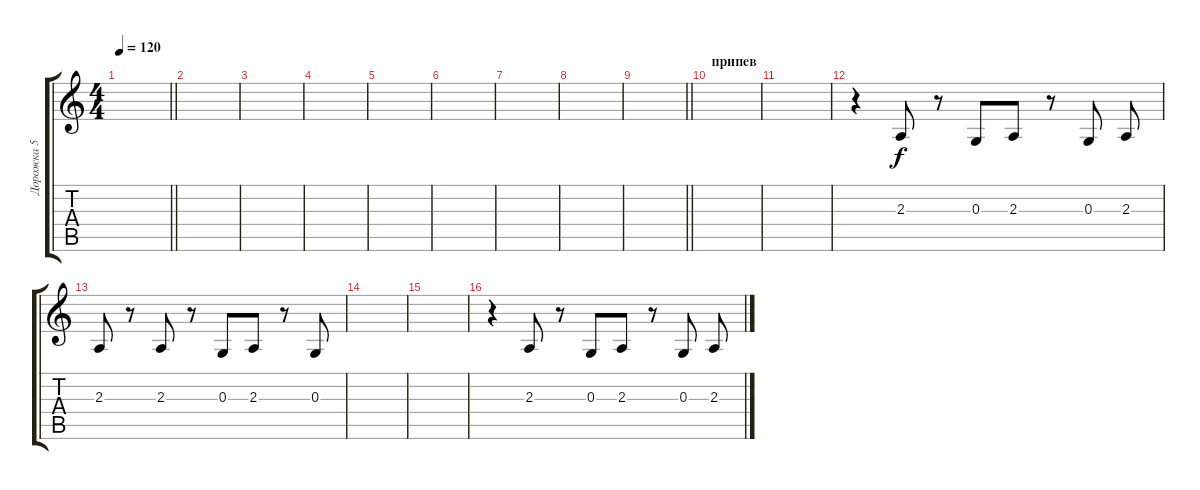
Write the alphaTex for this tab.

\track ("Дорожка 5" "Дорожка 5") {mute instrument tuba}
\staff {score tabs}
\tuning (E4 B3 G3 D3 A2 E2) {hide}
\ts (4 4)
\tempo 120
\clef g2
\barLineRight lightlight
\ks c
|
|
|
|
|
|
|
|
\barLineRight lightlight
|
\section ("" "припев")
|
|
r.4 2.3.8 r.8 0.3.8 2.3.8 r.8 0.3.8 2.3.8 |
2.3.8 r.8 2.3.8 r.8 0.3.8 2.3.8 r.8 0.3.8 |
|
|
r.4 2.3.8 r.8 0.3.8 2.3.8 r.8 0.3.8 2.3.8
